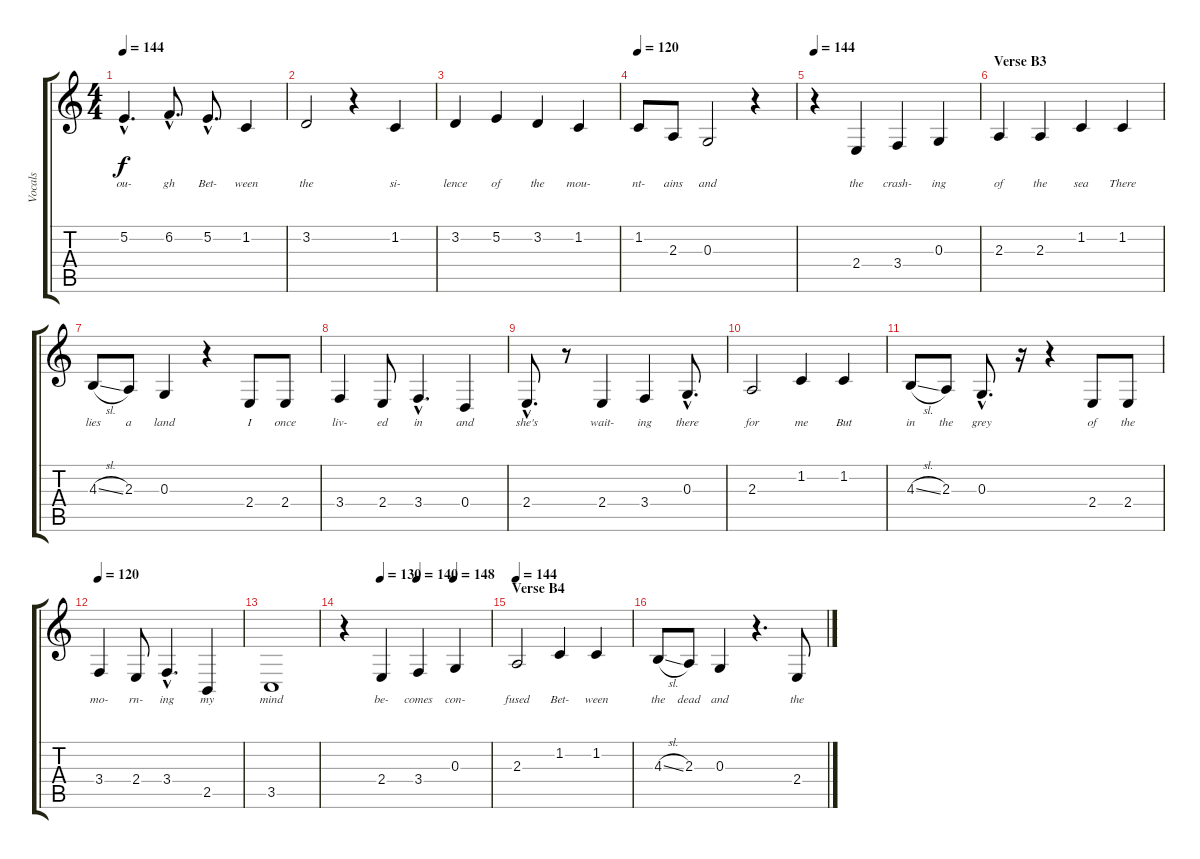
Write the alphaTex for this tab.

\track ("Vocals" "Vocals") {instrument tenorsax}
\staff {score tabs}
\tuning (E4 B3 G3 D3 A2 E2) {hide}
\ts (4 4)
\tempo 144
\clef g2
\ks c
5.2{hac}.4{d lyrics (0 "ou-") lyrics (1 "") lyrics (2 "") lyrics (3 "") lyrics (4 "") dy f} 6.2{hac}.8{d lyrics (0 "gh") lyrics (1 "") lyrics (2 "") lyrics (3 "") lyrics (4 "")} 5.2{hac}.8{d lyrics (0 "Bet-") lyrics (1 "") lyrics (2 "") lyrics (3 "") lyrics (4 "")} 1.2.4{lyrics (0 "ween") lyrics (1 "") lyrics (2 "") lyrics (3 "") lyrics (4 "")} |
3.2.2{lyrics (0 "the") lyrics (1 "") lyrics (2 "") lyrics (3 "") lyrics (4 "")} r.4 1.2.4{lyrics (0 "si-") lyrics (1 "") lyrics (2 "") lyrics (3 "") lyrics (4 "") volume 13} |
3.2.4{lyrics (0 "lence") lyrics (1 "") lyrics (2 "") lyrics (3 "") lyrics (4 "")} 5.2.4{lyrics (0 "of") lyrics (1 "") lyrics (2 "") lyrics (3 "") lyrics (4 "")} 3.2.4{lyrics (0 "the") lyrics (1 "") lyrics (2 "") lyrics (3 "") lyrics (4 "")} 1.2.4{lyrics (0 "mou-") lyrics (1 "") lyrics (2 "") lyrics (3 "") lyrics (4 "")} |
\tempo 120
1.2.8{lyrics (0 "nt-") lyrics (1 "") lyrics (2 "") lyrics (3 "") lyrics (4 "")} 2.3.8{lyrics (0 "ains") lyrics (1 "") lyrics (2 "") lyrics (3 "") lyrics (4 "")} 0.3.2{lyrics (0 "and") lyrics (1 "") lyrics (2 "") lyrics (3 "") lyrics (4 "")} r.4 |
\tempo 144
r.4{volume 13} 2.4.4{lyrics (0 "the") lyrics (1 "") lyrics (2 "") lyrics (3 "") lyrics (4 "")} 3.4.4{lyrics (0 "crash-") lyrics (1 "") lyrics (2 "") lyrics (3 "") lyrics (4 "")} 0.3.4{lyrics (0 "ing") lyrics (1 "") lyrics (2 "") lyrics (3 "") lyrics (4 "")} |
\section ("" "Verse B3")
2.3.4{lyrics (0 "of") lyrics (1 "") lyrics (2 "") lyrics (3 "") lyrics (4 "")} 2.3.4{lyrics (0 "the") lyrics (1 "") lyrics (2 "") lyrics (3 "") lyrics (4 "")} 1.2.4{lyrics (0 "sea") lyrics (1 "") lyrics (2 "") lyrics (3 "") lyrics (4 "")} 1.2.4{lyrics (0 "There") lyrics (1 "") lyrics (2 "") lyrics (3 "") lyrics (4 "")} |
4.3{sl}.8{lyrics (0 "lies") lyrics (1 "") lyrics (2 "") lyrics (3 "") lyrics (4 "")} 2.3.8{lyrics (0 "a") lyrics (1 "") lyrics (2 "") lyrics (3 "") lyrics (4 "")} 0.3.4{lyrics (0 "land") lyrics (1 "") lyrics (2 "") lyrics (3 "") lyrics (4 "")} r.4 2.4.8{lyrics (0 "I") lyrics (1 "") lyrics (2 "") lyrics (3 "") lyrics (4 "")} 2.4.8{lyrics (0 "once") lyrics (1 "") lyrics (2 "") lyrics (3 "") lyrics (4 "")} |
3.4.4{lyrics (0 "liv-") lyrics (1 "") lyrics (2 "") lyrics (3 "") lyrics (4 "")} 2.4.8{lyrics (0 "ed") lyrics (1 "") lyrics (2 "") lyrics (3 "") lyrics (4 "")} 3.4{hac}.4{d lyrics (0 "in") lyrics (1 "") lyrics (2 "") lyrics (3 "") lyrics (4 "")} 0.4.4{lyrics (0 "and") lyrics (1 "") lyrics (2 "") lyrics (3 "") lyrics (4 "")} |
2.4{hac}.8{d lyrics (0 "she's") lyrics (1 "") lyrics (2 "") lyrics (3 "") lyrics (4 "")} r.8 2.4.4{lyrics (0 "wait-") lyrics (1 "") lyrics (2 "") lyrics (3 "") lyrics (4 "")} 3.4.4{lyrics (0 "ing") lyrics (1 "") lyrics (2 "") lyrics (3 "") lyrics (4 "")} 0.3{hac}.8{d lyrics (0 "there") lyrics (1 "") lyrics (2 "") lyrics (3 "") lyrics (4 "")} |
2.3.2{lyrics (0 "for") lyrics (1 "") lyrics (2 "") lyrics (3 "") lyrics (4 "")} 1.2.4{lyrics (0 "me") lyrics (1 "") lyrics (2 "") lyrics (3 "") lyrics (4 "")} 1.2.4{lyrics (0 "But") lyrics (1 "") lyrics (2 "") lyrics (3 "") lyrics (4 "")} |
4.3{sl}.8{lyrics (0 "in") lyrics (1 "") lyrics (2 "") lyrics (3 "") lyrics (4 "")} 2.3.8{lyrics (0 "the") lyrics (1 "") lyrics (2 "") lyrics (3 "") lyrics (4 "")} 0.3{hac}.8{d lyrics (0 "grey") lyrics (1 "") lyrics (2 "") lyrics (3 "") lyrics (4 "")} r.16 r.4 2.4.8{lyrics (0 "of") lyrics (1 "") lyrics (2 "") lyrics (3 "") lyrics (4 "")} 2.4.8{lyrics (0 "the") lyrics (1 "") lyrics (2 "") lyrics (3 "") lyrics (4 "")} |
\tempo 120
3.4.4{lyrics (0 "mo-") lyrics (1 "") lyrics (2 "") lyrics (3 "") lyrics (4 "")} 2.4.8{lyrics (0 "rn-") lyrics (1 "") lyrics (2 "") lyrics (3 "") lyrics (4 "")} 3.4{hac}.4{d lyrics (0 "ing") lyrics (1 "") lyrics (2 "") lyrics (3 "") lyrics (4 "")} 2.5.4{lyrics (0 "my") lyrics (1 "") lyrics (2 "") lyrics (3 "") lyrics (4 "")} |
3.5.1{lyrics (0 "mind") lyrics (1 "") lyrics (2 "") lyrics (3 "") lyrics (4 "")} |
\tempo (130 0.25)
\tempo (140 0.5)
\tempo (148 0.75)
r.4 2.4.4{lyrics (0 "be-") lyrics (1 "") lyrics (2 "") lyrics (3 "") lyrics (4 "")} 3.4.4{lyrics (0 "comes") lyrics (1 "") lyrics (2 "") lyrics (3 "") lyrics (4 "")} 0.3.4{lyrics (0 "con-") lyrics (1 "") lyrics (2 "") lyrics (3 "") lyrics (4 "")} |
\section ("" "Verse B4")
\tempo 144
2.3.2{lyrics (0 "fused") lyrics (1 "") lyrics (2 "") lyrics (3 "") lyrics (4 "")} 1.2.4{lyrics (0 "Bet-") lyrics (1 "") lyrics (2 "") lyrics (3 "") lyrics (4 "")} 1.2.4{lyrics (0 "ween") lyrics (1 "") lyrics (2 "") lyrics (3 "") lyrics (4 "")} |
4.3{sl}.8{lyrics (0 "the") lyrics (1 "") lyrics (2 "") lyrics (3 "") lyrics (4 "")} 2.3.8{lyrics (0 "dead") lyrics (1 "") lyrics (2 "") lyrics (3 "") lyrics (4 "")} 0.3.4{lyrics (0 "and") lyrics (1 "") lyrics (2 "") lyrics (3 "") lyrics (4 "")} r.4{d} 2.4.8{lyrics (0 "the") lyrics (1 "") lyrics (2 "") lyrics (3 "") lyrics (4 "")}
